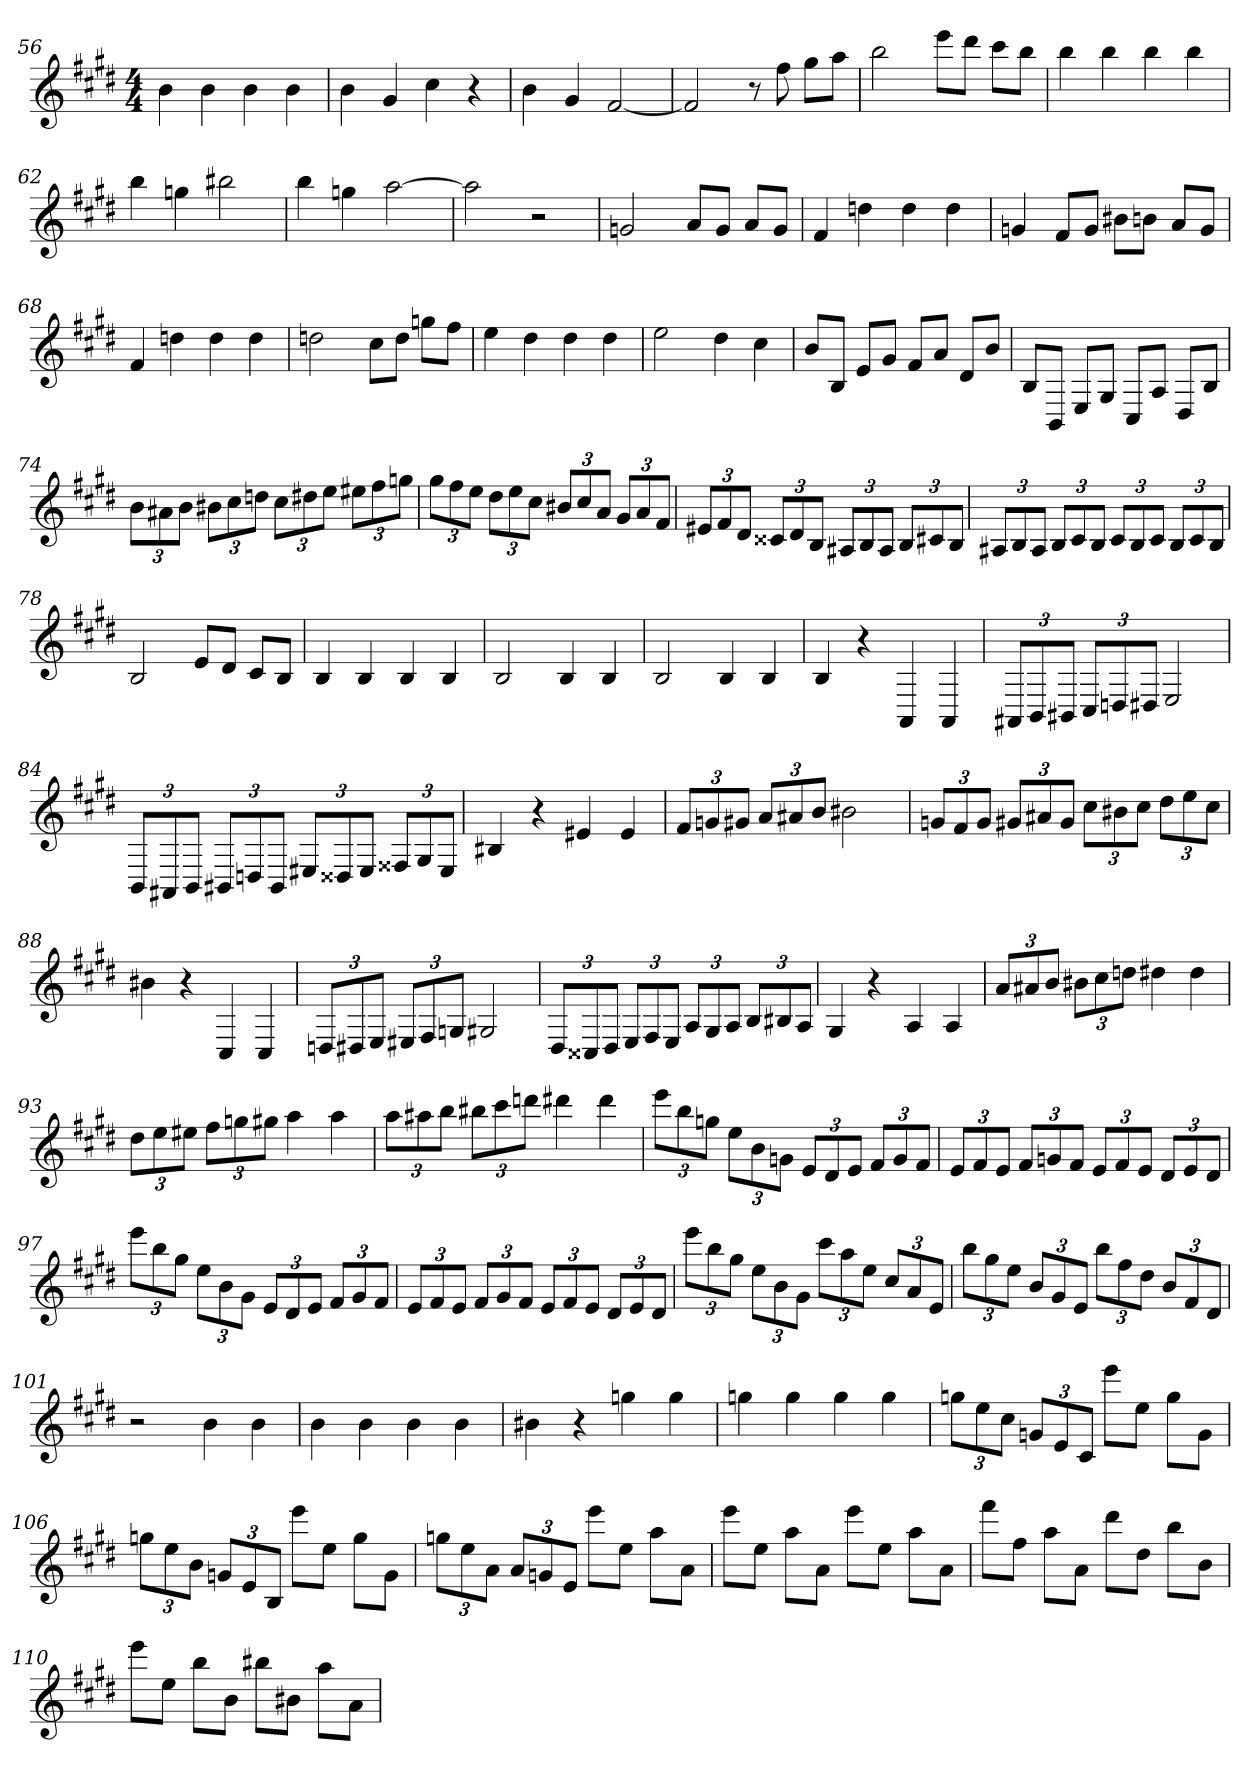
**kern
*part1
*staff1
*clefG2
*k[f#c#g#d#]
*E:
*M4/4
=56
4b
4b
4b
4b
=57
4b
4g#
4cc#
4r
=58
4b
4g#
[2f#
=59
2f#]
8r
8ff#
8gg#\L
8aa\J
=60
2bb
8eee\L
8ddd#\J
8ccc#\L
8bb\J
=61
4bb
4bb
4bb
4bb
=62
4bb
4ggn
2bb#X
=63
4bb
4ggn
[2aa
=64
2aa]
2r
=65
2gn
8a/L
8g/J
8a/L
8g/J
=66
4f#
4ddn
4dd
4dd
=67
4gn
8f#/L
8g/J
8b#X\L
8bn\J
8a/L
8g/J
=68
4f#
4ddn
4dd
4dd
=69
2ddn
8cc#\L
8dd\J
8ggn\L
8ff#\J
=70
4ee
4dd#
4dd#
4dd#
=71
2ee
4dd#
4cc#
=72
8b/L
8B/J
8e/L
8g#/J
8f#/L
8a/J
8d#/L
8b/J
=73
8B/L
8BB/J
8E/L
8G#/J
8C#/L
8A/J
8D#/L
8B/J
=74
12b\L
12a#X\
12b\J
12b#X\L
12cc#\
12ddn\J
12cc#\L
12dd#X\
12ee\J
12ee#X\L
12ff#\
12ggn\J
=75
12gg#\L
12ff#\
12ee\J
12dd#\L
12ee\
12cc#\J
12b#X/L
12cc#/
12a/J
12g#/L
12a/
12f#/J
=76
12e#X/L
12f#/
12d#/J
12c##X/L
12d#/
12B/J
12A#X/L
12B/
12A#/J
12B/L
12c#X/
12B/J
=77
12A#X/L
12B/
12A#/J
12B/L
12c#/
12B/J
12c#/L
12B/
12c#/J
12B/L
12c#/
12B/J
=78
2B
8e/L
8d#/J
8c#/L
8B/J
=79
4B
4B
4B
4B
=80
2B
4B
4B
=81
2B
4B
4B
=82
4B
4r
4AA
4AA
=83
12AA#X/L
12BB/
12BB#X/J
12C#/L
12Dn/
12D#X/J
2E
=84
12BB/L
12AA#X/
12BB/J
12BB#X/L
12Dn/
12BB#/J
12E#X/L
12D##X/
12E#/J
12F##X/L
12G#/
12E#/J
=85
4B#X
4r
4e#X
4e#
=86
12f#/L
12gn/
12g#X/J
12a/L
12a#X/
12b/J
2b#X
=87
12gn/L
12f#/
12g/J
12g#X/L
12a#X/
12g#/J
12cc#\L
12b#X\
12cc#\J
12dd#\L
12ee\
12cc#\J
=88
4b#X
4r
4C#
4C#
=89
12Dn/L
12D#X/
12E/J
12E#X/L
12F#/
12Gn/J
2G#X
=90
12D#/L
12C##X/
12D#/J
12E/L
12F#/
12E/J
12A/L
12G#/
12A/J
12B/L
12B#X/
12A/J
=91
4G#
4r
4A
4A
=92
12a/L
12a#X/
12b/J
12b#X\L
12cc#\
12ddn\J
4dd#X
4dd#
=93
12dd#\L
12ee\
12ee#X\J
12ff#\L
12ggn\
12gg#X\J
4aa
4aa
=94
12aa\L
12aa#X\
12bb\J
12bb#X\L
12ccc#\
12dddn\J
4ddd#X
4ddd#
=95
12eee\L
12bb\
12ggn\J
12ee\L
12b\
12gn\J
12e/L
12d#/
12e/J
12f#/L
12g/
12f#/J
=96
12e/L
12f#/
12e/J
12f#/L
12gn/
12f#/J
12e/L
12f#/
12e/J
12d#/L
12e/
12d#/J
=97
12eee\L
12bb\
12gg#\J
12ee\L
12b\
12g#\J
12e/L
12d#/
12e/J
12f#/L
12g#/
12f#/J
=98
12e/L
12f#/
12e/J
12f#/L
12g#/
12f#/J
12e/L
12f#/
12e/J
12d#/L
12e/
12d#/J
=99
12eee\L
12bb\
12gg#\J
12ee\L
12b\
12g#\J
12ccc#\L
12aa\
12ee\J
12cc#/L
12a/
12e/J
=100
12bb\L
12gg#\
12ee\J
12b/L
12g#/
12e/J
12bb\L
12ff#\
12dd#\J
12b/L
12f#/
12d#/J
=101
2r
4b
4b
=102
4b
4b
4b
4b
=103
4b#X
4r
4ggn
4gg
=104
4ggn
4gg
4gg
4gg
=105
12ggn\L
12ee\
12cc#\J
12gn/L
12e/
12c#/J
8eee\L
8ee\J
8gg\L
8g\J
=106
12ggn\L
12ee\
12b\J
12gn/L
12e/
12B/J
8eee\L
8ee\J
8gg\L
8g\J
=107
12ggn\L
12ee\
12a\J
12a/L
12gn/
12e/J
8eee\L
8ee\J
8aa\L
8a\J
=108
8eee\L
8ee\J
8aa\L
8a\J
8eee\L
8ee\J
8aa\L
8a\J
=109
8fff#\L
8ff#\J
8aa\L
8a\J
8ddd#\L
8dd#\J
8bb\L
8b\J
=110
8eee\L
8ee\J
8bb\L
8b\J
8bb#X\L
8b#X\J
8aa\L
8a\J
=
*-
